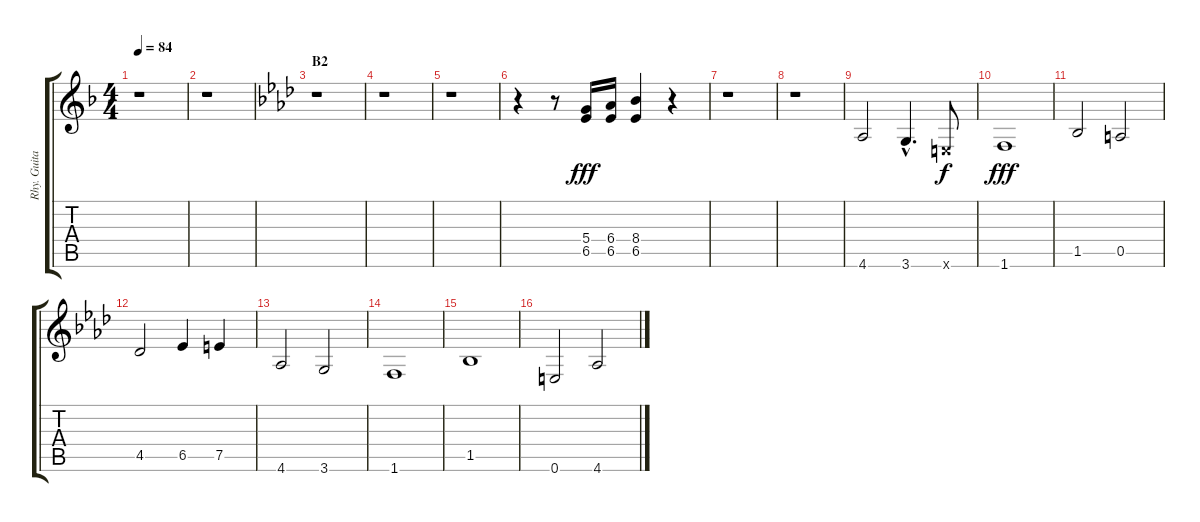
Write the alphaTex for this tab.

\track ("Rhy. Guitar 2" "Rhy. Guita") {instrument distortionguitar}
\staff {score tabs}
\tuning (E4 B3 G3 D3 A2 E2) {hide}
\ts (4 4)
\tempo 84
\clef g2
\ks f
r.1{dy fff} |
r.1 |
\section ("" "B2")
\ks ab
r.1 |
r.1 |
r.1 |
r.4 r.8 (5.4 6.5).16 (6.4 6.5).16 (8.4 6.5).4 r.4 |
r.1 |
r.1 |
4.6.2 3.6{hac}.4{d} 0.6{x}.8{dy f} |
1.6.1{dy fff} |
1.5.2 0.5.2 |
4.5.2 6.5.4 7.5.4 |
4.6.2 3.6.2 |
1.6.1 |
1.5.1 |
0.6.2 4.6.2
